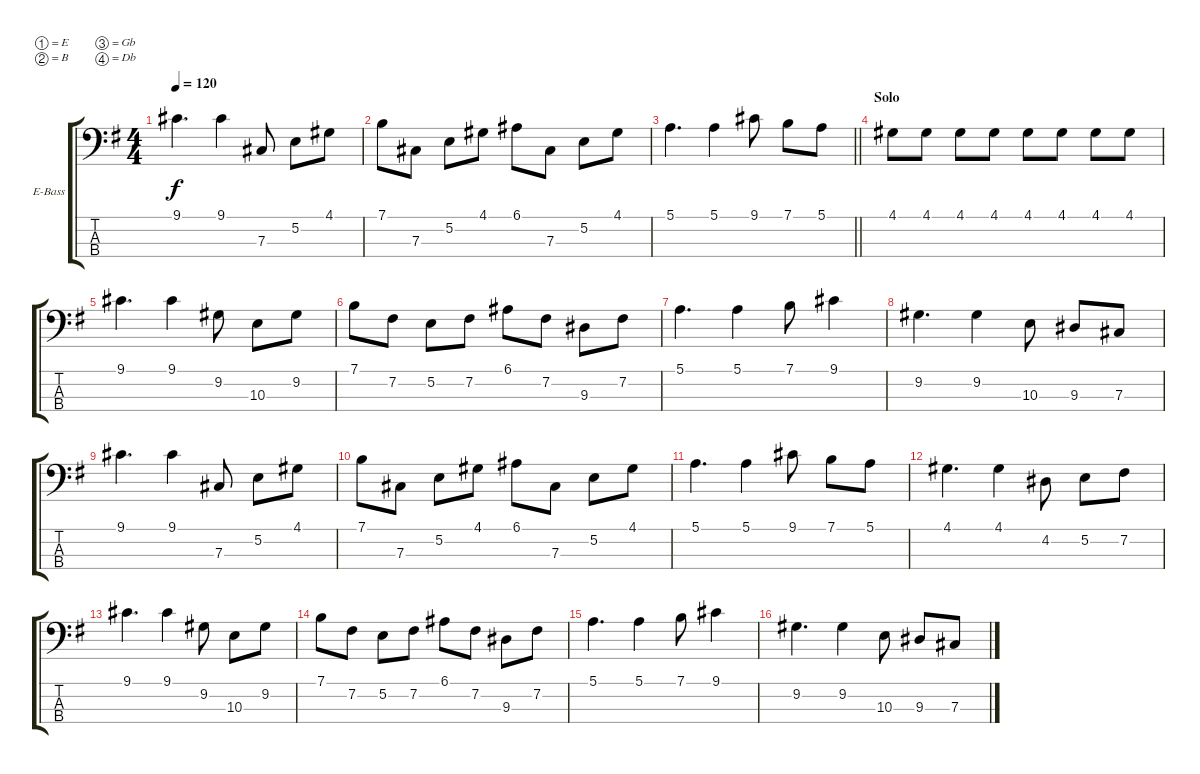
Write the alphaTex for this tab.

\bracketExtendMode groupsimilarinstruments
\firstSystemTrackNameOrientation horizontal
\otherSystemsTrackNameOrientation horizontal
\track ("Bass (Geezer Butler)" "E-Bass") {instrument electricbassfinger}
\staff {score tabs}
\tuning (E2 B1 Gb1 Db1)
\ts (4 4)
\tempo 120
\clef f4
\ks g
9.1.4{d dy f} 9.1.4 7.3.8 5.2.8 4.1.8 |
7.1.8 7.3.8 5.2.8 4.1.8 6.1.8 7.3.8 5.2.8 4.1.8 |
\barLineRight lightlight
5.1.4{d} 5.1.4 9.1.8 7.1.8 5.1.8 |
\section ("" "Solo")
4.1.8 4.1.8 4.1.8 4.1.8 4.1.8 4.1.8 4.1.8 4.1.8 |
9.1.4{d} 9.1.4 9.2.8 10.3.8 9.2.8 |
7.1.8 7.2.8 5.2.8 7.2.8 6.1.8 7.2.8 9.3.8 7.2.8 |
5.1.4{d} 5.1.4 7.1.8 9.1.4 |
9.2.4{d} 9.2.4 10.3.8 9.3.8 7.3.8 |
9.1.4{d} 9.1.4 7.3.8 5.2.8 4.1.8 |
7.1.8 7.3.8 5.2.8 4.1.8 6.1.8 7.3.8 5.2.8 4.1.8 |
5.1.4{d} 5.1.4 9.1.8 7.1.8 5.1.8 |
4.1.4{d} 4.1.4 4.2.8 5.2.8 7.2.8 |
9.1.4{d} 9.1.4 9.2.8 10.3.8 9.2.8 |
7.1.8 7.2.8 5.2.8 7.2.8 6.1.8 7.2.8 9.3.8 7.2.8 |
5.1.4{d} 5.1.4 7.1.8 9.1.4 |
9.2.4{d} 9.2.4 10.3.8 9.3.8 7.3.8
